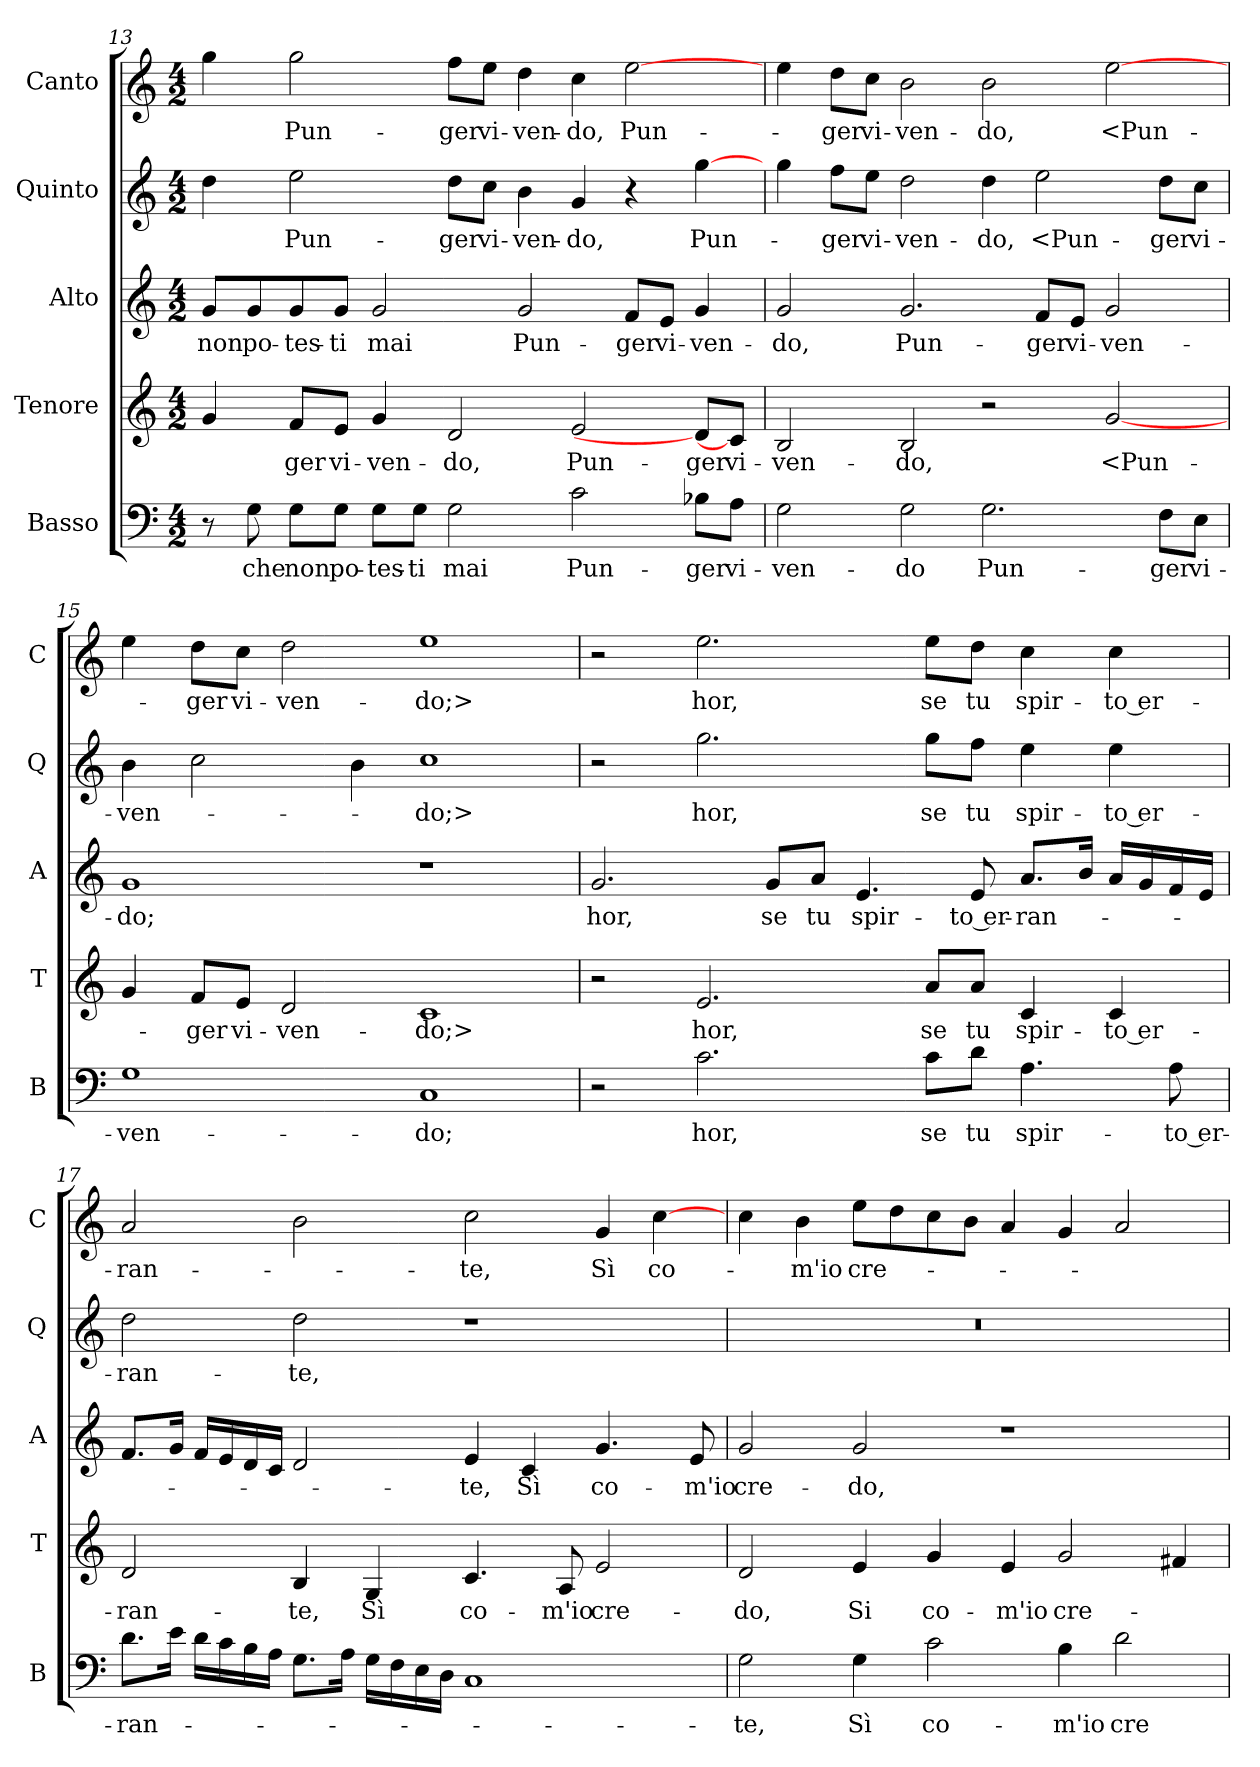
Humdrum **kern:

**kern	**text	**kern	**text	**kern	**text	**kern	**text	**kern	**text
*part5	*part5	*part4	*part4	*part3	*part3	*part2	*part2	*part1	*part1
*staff5	*staff5	*staff4	*staff4	*staff3	*staff3	*staff2	*staff2	*staff1	*staff1
*I"Basso	*	*I"Tenore	*	*I"Alto	*	*I"Quinto	*	*I"Canto	*
*I'B	*	*I'T	*	*I'A	*	*I'Q	*	*I'C	*
*clefF4	*	*clefG2	*	*clefG2	*	*clefG2	*	*clefG2	*
*k[]	*	*k[]	*	*k[]	*	*k[]	*	*k[]	*
*M4/2	*	*M4/2	*	*M4/2	*	*M4/2	*	*M4/2	*
=13	=13	=13	=13	=13	=13	=13	=13	=13	=13
8r	.	4g	.	8gL	non	4dd	.	4gg	.
8G	che	.	.	8g	po-	.	.	.	.
8GL	non	8fL	-ger	8g	-tes-	2ee	Pun-	2gg	Pun-
8GJ	po-	8eJ	vi-	8gJ	-ti	.	.	.	.
8GL	-tes-	4g	-ven-	2g	mai	.	.	.	.
8GJ	-ti	.	.	.	.	.	.	.	.
2G	mai	2d	-do,	.	.	8ddL	-ger	8ffL	-ger
.	.	.	.	.	.	8ccJ	vi-	8eeJ	vi-
.	.	.	.	2g	Pun-	4b	-ven-	4dd	-ven-
2c	Pun-	2e	Pun-	.	.	4g	-do,	4cc	-do,
.	.	.	.	8fL	-ger	4r	.	[2ee	Pun-
.	.	.	.	8eJ	vi-	.	.	.	.
8B-XL	-ger	8dL]	-ger	4g	-ven-	[4gg	Pun-	.	.
8AJ	vi-	8cJ]	vi-	.	.	.	.	.	.
=14	=14	=14	=14	=14	=14	=14	=14	=14	=14
2G	-ven-	2B	-ven-	2g	-do,	4gg	.	4ee	.
.	.	.	.	.	.	8ffL	-ger	8ddL	-ger
.	.	.	.	.	.	8eeJ	vi-	8ccJ	vi-
2G	-do	2B	-do,	2.g	Pun-	2dd	-ven-	2b	-ven-
2.G	Pun-	2r	.	.	.	4dd	-do,	2b	-do,
.	.	.	.	8fL	-ger	2ee	<Pun-	.	.
.	.	.	.	8eJ	vi-	.	.	.	.
.	.	[2g	<Pun-	2g	-ven-	.	.	[2ee	<Pun-
8FL	-ger	.	.	.	.	8ddL	-ger	.	.
8EJ	vi-	.	.	.	.	8ccJ	vi-	.	.
=15	=15	=15	=15	=15	=15	=15	=15	=15	=15
1G	-ven-	4g	.	1g	-do;	4b	-ven-	4ee	.
.	.	8fL	-ger	.	.	2cc	.	8ddL	-ger
.	.	8eJ	vi-	.	.	.	.	8ccJ	vi-
.	.	2d	-ven-	.	.	.	.	2dd	-ven-
.	.	.	.	.	.	4b	.	.	.
1C	-do;	1c	-do;>	1r	.	1cc	-do;>	1ee	-do;>
=16	=16	=16	=16	=16	=16	=16	=16	=16	=16
2r	.	2r	.	2.g	hor,	2r	.	2r	.
2.c	hor,	2.e	hor,	.	.	2.gg	hor,	2.ee	hor,
.	.	.	.	8gL	se	.	.	.	.
.	.	.	.	8aJ	tu	.	.	.	.
.	.	.	.	4.e	spir-	.	.	.	.
8cL	se	8aL	se	.	.	8ggL	se	8eeL	se
8dJ	tu	8aJ	tu	8e	-to er-	8ffJ	tu	8ddJ	tu
4.A	spir-	4c	spir-	8.aL	-ran-	4ee	spir-	4cc	spir-
.	.	.	.	16bJk	.	.	.	.	.
.	.	4c	-to er-	16aLL	.	4ee	-to er-	4cc	-to er-
.	.	.	.	16g	.	.	.	.	.
8A	-to er-	.	.	16f	.	.	.	.	.
.	.	.	.	16eJJ	.	.	.	.	.
=17	=17	=17	=17	=17	=17	=17	=17	=17	=17
8.dL	-ran-	2d	-ran-	8.fL	.	2dd	-ran-	2a	-ran-
16eJk	.	.	.	16gJk	.	.	.	.	.
16dLL	.	.	.	16fLL	.	.	.	.	.
16c	.	.	.	16e	.	.	.	.	.
16B	.	.	.	16d	.	.	.	.	.
16AJJ	.	.	.	16cJJ	.	.	.	.	.
8.GL	.	4B	-te,	2d	.	2dd	-te,	2b	.
16AJk	.	.	.	.	.	.	.	.	.
16GLL	.	4G	Sì	.	.	.	.	.	.
16F	.	.	.	.	.	.	.	.	.
16E	.	.	.	.	.	.	.	.	.
16DJJ	.	.	.	.	.	.	.	.	.
1C	.	4.c	co-	4e	-te,	1r	.	2cc	-te,
.	.	.	.	4c	Sì	.	.	.	.
.	.	8A	-m'io	.	.	.	.	.	.
.	.	2e	cre-	4.g	co-	.	.	4g	Sì
.	.	.	.	.	.	.	.	[4cc	co-
.	.	.	.	8e	-m'io	.	.	.	.
=18	=18	=18	=18	=18	=18	=18	=18	=18	=18
2G	-te,	2d	-do,	2g	cre-	0r	.	4cc	.
.	.	.	.	.	.	.	.	4b	-m'io
4G	Sì	4e	Si	2g	-do,	.	.	8eeL	cre-
.	.	.	.	.	.	.	.	8dd	.
2c	co-	4g	co-	.	.	.	.	8cc	.
.	.	.	.	.	.	.	.	8bJ	.
.	.	4e	-m'io	1r	.	.	.	4a	.
4B	-m'io	2g	cre-	.	.	.	.	4g	.
2d	cre-	.	.	.	.	.	.	2a	.
.	.	4f#X	.	.	.	.	.	.	.
=	=	=	=	=	=	=	=	=	=
*-	*-	*-	*-	*-	*-	*-	*-	*-	*-
